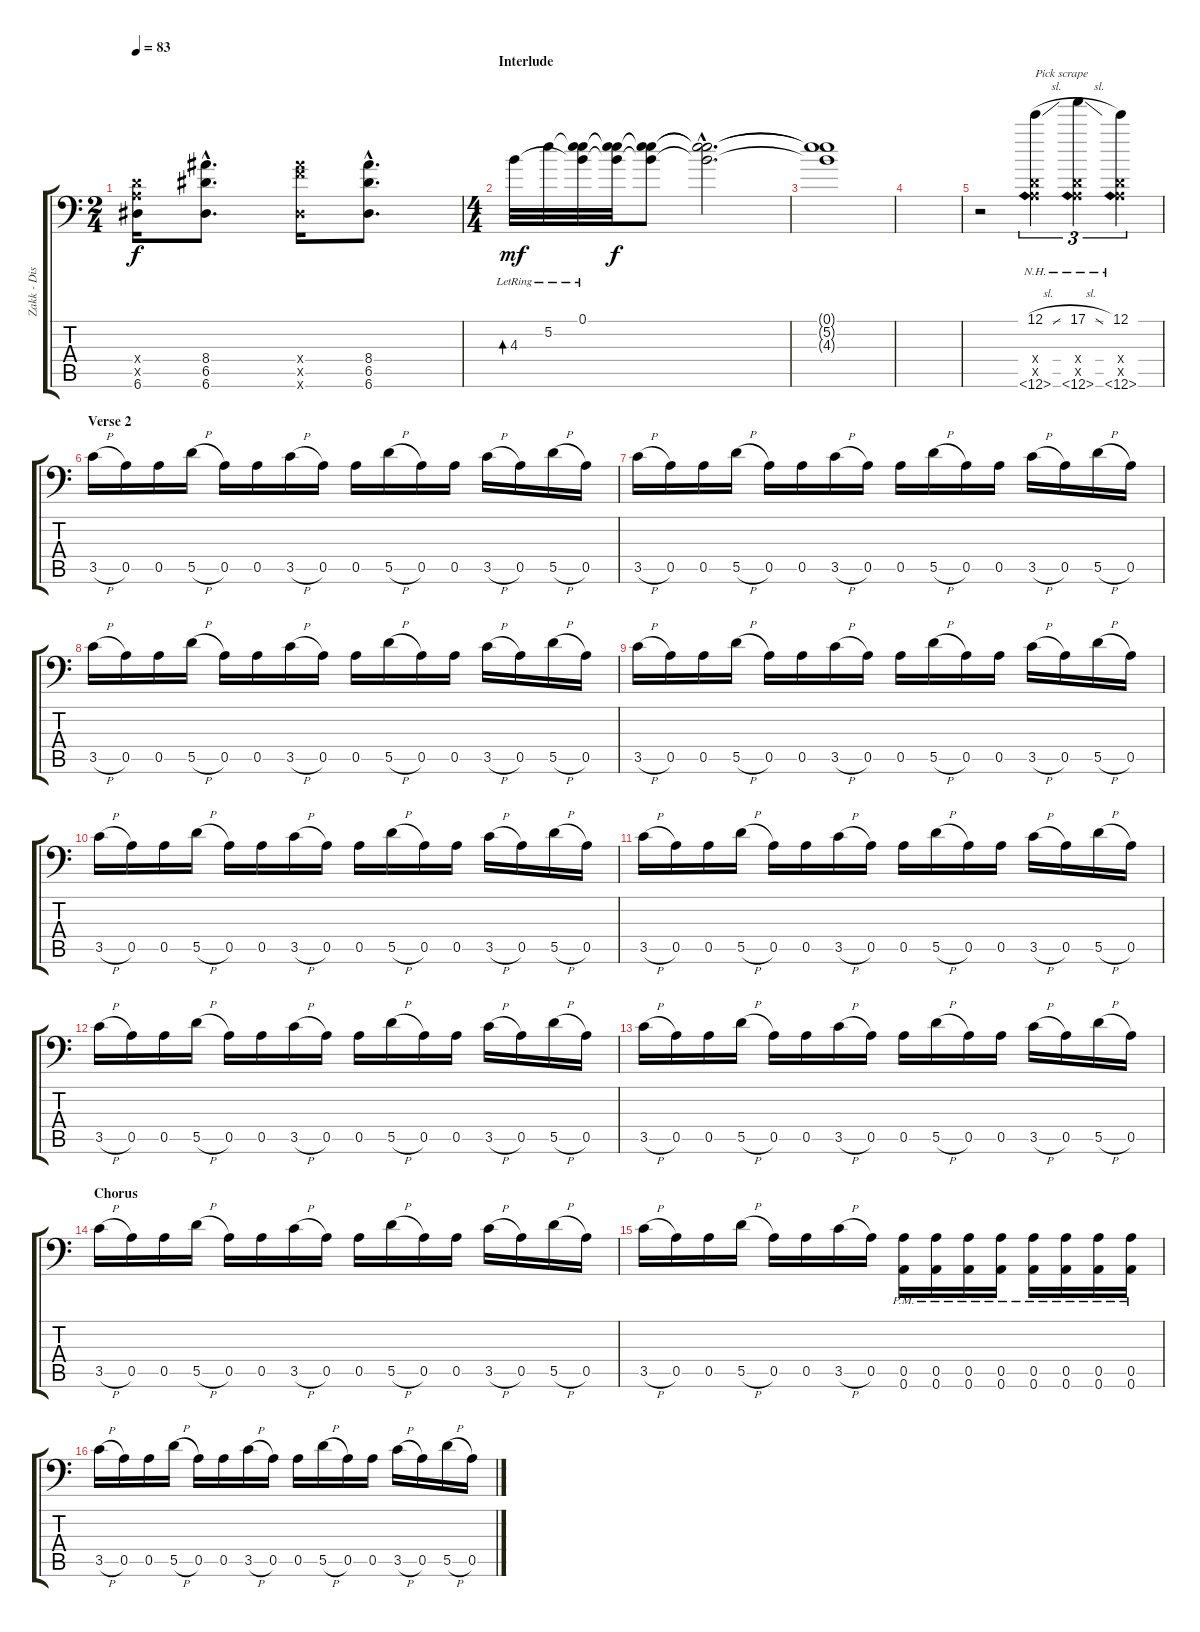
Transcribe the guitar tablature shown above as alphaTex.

\track ("Zakk - Distortion" "Zakk - Dis") {instrument overdrivenguitar}
\staff {score tabs}
\tuning (E4 B3 G3 D3 A2 A1) {hide}
\ts (2 4)
\tempo 83
\clef f4
\ks c
(0.4{x} 0.5{x} 6.6).16{dy f} (8.4{hac} 6.5{hac} 6.6{hac}).8{d} (8.4{x} 8.5{x} 6.6{x}).16 (8.4{hac} 6.5{hac} 6.6{hac}).8{d} |
\ts (4 4)
\section ("" "Interlude")
4.3{lr}.32{bd 480 dy mf} 5.2{lr}.32 (0.1{lr} 5.2{t} 4.3{t}).32 (0.1{t} 5.2{t} 4.3{t}).32{dy f} (0.1{t} 5.2{t} 4.3{t}).8 (0.1{hac t} 5.2{hac t} 4.3{hac t}).2{d} |
(0.1{t} 5.2{t} 4.3{t}).1 |
|
r.2 (12.1{sl} 0.4{x} 0.5{x} 12.6{nh}).4{tu (3 2) txt "Pick scrape"} (17.1{sl} 0.4{x} 0.5{x} 0.6{nh}).4{tu (3 2)} (12.1 0.4{x} 0.5{x} 12.6{nh}).4{tu (3 2)} |
\section ("" "Verse 2")
3.5{h}.16 0.5.16 0.5.16 5.5{h}.16 0.5.16 0.5.16 3.5{h}.16 0.5.16 0.5.16 5.5{h}.16 0.5.16 0.5.16 3.5{h}.16 0.5.16 5.5{h}.16 0.5.16 |
3.5{h}.16 0.5.16 0.5.16 5.5{h}.16 0.5.16 0.5.16 3.5{h}.16 0.5.16 0.5.16 5.5{h}.16 0.5.16 0.5.16 3.5{h}.16 0.5.16 5.5{h}.16 0.5.16 |
3.5{h}.16 0.5.16 0.5.16 5.5{h}.16 0.5.16 0.5.16 3.5{h}.16 0.5.16 0.5.16 5.5{h}.16 0.5.16 0.5.16 3.5{h}.16 0.5.16 5.5{h}.16 0.5.16 |
3.5{h}.16 0.5.16 0.5.16 5.5{h}.16 0.5.16 0.5.16 3.5{h}.16 0.5.16 0.5.16 5.5{h}.16 0.5.16 0.5.16 3.5{h}.16 0.5.16 5.5{h}.16 0.5.16 |
3.5{h}.16 0.5.16 0.5.16 5.5{h}.16 0.5.16 0.5.16 3.5{h}.16 0.5.16 0.5.16 5.5{h}.16 0.5.16 0.5.16 3.5{h}.16 0.5.16 5.5{h}.16 0.5.16 |
3.5{h}.16 0.5.16 0.5.16 5.5{h}.16 0.5.16 0.5.16 3.5{h}.16 0.5.16 0.5.16 5.5{h}.16 0.5.16 0.5.16 3.5{h}.16 0.5.16 5.5{h}.16 0.5.16 |
3.5{h}.16 0.5.16 0.5.16 5.5{h}.16 0.5.16 0.5.16 3.5{h}.16 0.5.16 0.5.16 5.5{h}.16 0.5.16 0.5.16 3.5{h}.16 0.5.16 5.5{h}.16 0.5.16 |
3.5{h}.16 0.5.16 0.5.16 5.5{h}.16 0.5.16 0.5.16 3.5{h}.16 0.5.16 0.5.16 5.5{h}.16 0.5.16 0.5.16 3.5{h}.16 0.5.16 5.5{h}.16 0.5.16 |
\section ("" "Chorus")
3.5{h}.16 0.5.16 0.5.16 5.5{h}.16 0.5.16 0.5.16 3.5{h}.16 0.5.16 0.5.16 5.5{h}.16 0.5.16 0.5.16 3.5{h}.16 0.5.16 5.5{h}.16 0.5.16 |
3.5{h}.16 0.5.16 0.5.16 5.5{h}.16 0.5.16 0.5.16 3.5{h}.16 0.5.16 (0.5 0.6{pm}).16 (0.5 0.6{pm}).16 (0.5 0.6{pm}).16 (0.5 0.6{pm}).16 (0.5 0.6{pm}).16 (0.5 0.6{pm}).16 (0.5 0.6{pm}).16 (0.5 0.6{pm}).16 |
3.5{h}.16 0.5.16 0.5.16 5.5{h}.16 0.5.16 0.5.16 3.5{h}.16 0.5.16 0.5.16 5.5{h}.16 0.5.16 0.5.16 3.5{h}.16 0.5.16 5.5{h}.16 0.5.16
